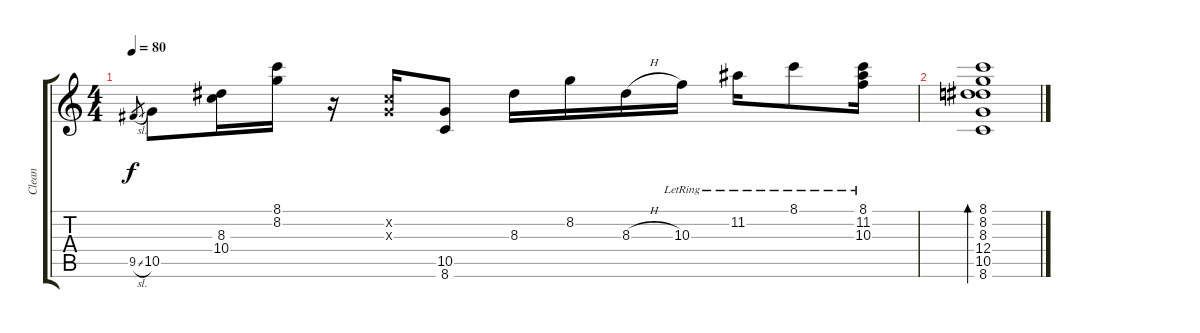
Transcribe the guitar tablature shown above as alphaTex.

\track ("Clean" "Clean") {instrument electricguitarjazz}
\staff {score tabs}
\tuning (E4 B3 G3 D3 A2 E2) {hide}
\ts (4 4)
\tempo 80
\clef g2
\ks c
9.5{sl}.8{gr dy f} 10.5.8 (8.3 10.4).16 (8.1 8.2).16 r.16 (1.2{x} 0.3{x}).16 (10.5 8.6).8 8.3.16 8.2.16 8.3{h}.16 10.3{lr}.16 11.2{lr}.16 8.1{lr}.8 (8.1{lr} 11.2{lr} 10.3{lr}).16 |
(8.1 8.2 8.3 12.4 10.5 8.6).1{bd 480}
